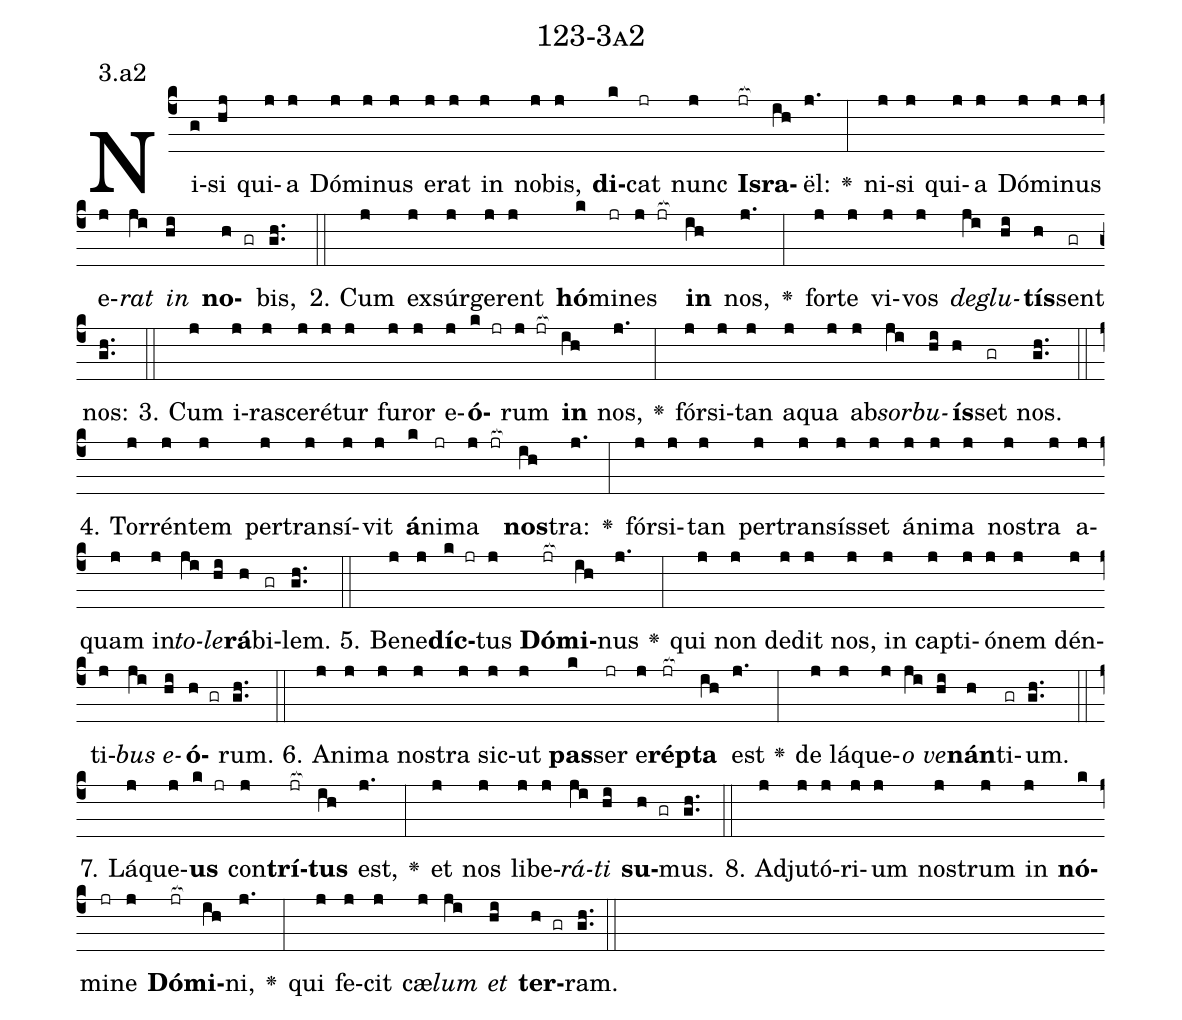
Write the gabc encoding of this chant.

name: 123-3a2;
annotation: 3.a2;
%%
(c4)Ni(g)si(hj) qui(j)a(j) Dó(j)mi(j)nus(j) e(j)rat(j) in(j) no(j)bis,(j) <b>di</b>(k)cat(jr) nunc(j) <b>Is</b>(jr[ocb:1{])<b>ra</b>(ih[ocb:0}])ël:(j.) <v>\greheightstar</v>(:) ni(j)si(j) qui(j)a(j) Dó(j)mi(j)nus(j) e(j)<i>rat</i>(ji) <i>in</i>(hi) <b>no</b>(h gr)bis,(gh..) (::)
2. Cum(j) ex(j)súr(j)ge(j)rent(j) <b>hó</b>(k)mi(jr)nes(j jr[ocb:1{]) <b>in</b>(ih[ocb:0}]) nos,(j.) <v>\greheightstar</v>(:) for(j)te(j) vi(j)vos(j) <i>de</i>(ji)<i>glu</i>(hi)<b>tís</b>(h)sent(gr) nos:(gh..) (::)
3. Cum(j) i(j)ra(j)sce(j)ré(j)tur(j) fu(j)ror(j) e(j)<b>ó</b>(k jr)rum(j jr[ocb:1{]) <b>in</b>(ih[ocb:0}]) nos,(j.) <v>\greheightstar</v>(:) fór(j)si(j)tan(j) a(j)qua(j) ab(j)<i>sor</i>(ji)<i>bu</i>(hi)<b>ís</b>(h)set(gr) nos.(gh..) (::)
4. Tor(j)rén(j)tem(j) per(j)trans(j)í(j)vit(j) <b>á</b>(k)ni(jr)ma(j jr[ocb:1{]) <b>nos</b>(ih[ocb:0}])tra:(j.) <v>\greheightstar</v>(:) fór(j)si(j)tan(j) per(j)trans(j)ís(j)set(j) á(j)ni(j)ma(j) nos(j)tra(j) a(j)quam(j) in(j)<i>to</i>(ji)<i>le</i>(hi)<b>rá</b>(h)bi(gr)lem.(gh..) (::)
5. Be(j)ne(j)<b>díc</b>(k jr)tus(j) <b>Dó</b>(jr[ocb:1{])<b>mi</b>(ih[ocb:0}])nus(j.) <v>\greheightstar</v>(:) qui(j) non(j) de(j)dit(j) nos,(j) in(j) cap(j)ti(j)ó(j)nem(j) dén(j)ti(j)<i>bus</i>(ji) <i>e</i>(hi)<b>ó</b>(h gr)rum.(gh..) (::)
6. A(j)ni(j)ma(j) nos(j)tra(j) sic(j)ut(j) <b>pas</b>(k)ser(jr) e(j)<b>rép</b>(jr[ocb:1{])<b>ta</b>(ih[ocb:0}]) est(j.) <v>\greheightstar</v>(:) de(j) lá(j)que(j)<i>o</i>(ji) <i>ve</i>(hi)<b>nán</b>(h)ti(gr)um.(gh..) (::)
7. Lá(j)que(j)<b>us</b>(k jr) con(j)<b>trí</b>(jr[ocb:1{])<b>tus</b>(ih[ocb:0}]) est,(j.) <v>\greheightstar</v>(:) et(j) nos(j) li(j)be(j)<i>rá</i>(ji)<i>ti</i>(hi) <b>su</b>(h gr)mus.(gh..) (::)
8. Ad(j)ju(j)tó(j)ri(j)um(j) nos(j)trum(j) in(j) <b>nó</b>(k)mi(jr)ne(j) <b>Dó</b>(jr[ocb:1{])<b>mi</b>(ih[ocb:0}])ni,(j.) <v>\greheightstar</v>(:) qui(j) fe(j)cit(j) cæ(j)<i>lum</i>(ji) <i>et</i>(hi) <b>ter</b>(h gr)ram.(gh..) (::)
